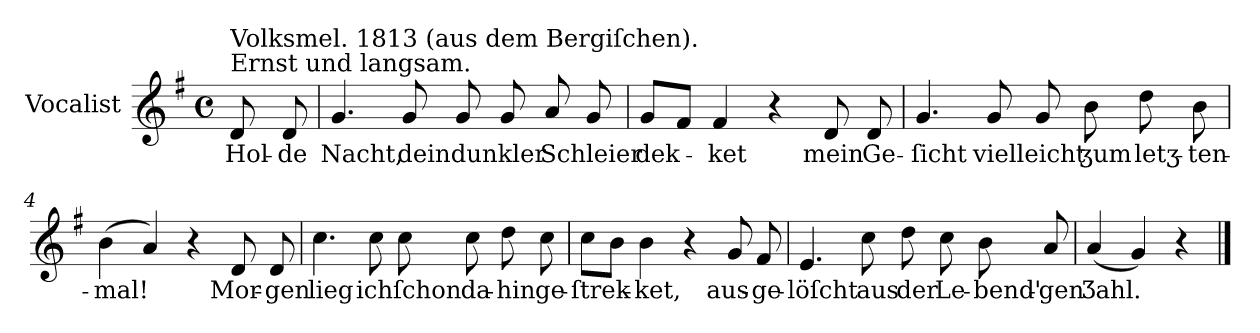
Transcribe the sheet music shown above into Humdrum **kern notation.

**kern	**text
*part1	*part1
*staff1	*staff1
*I"Vocalist	*
*k[f#]	*
*G:	*
*M4/4	*
*met(c)	*
=	=
!LO:TX:a:t=Ernst und langsam.	!
!LO:TX:a:t=Volksmel. 1813 (aus dem Bergiſchen).	!
8d	Hol-
8d	-de
=1	=1
4.g	Nacht,
8g	dein
8g	dunkler
8g	.
8a	Schleier
8g	.
=2	=2
8gL	dek-
8f#J	.
4f#	-ket
4r	.
8d	mein
8d	Ge-
=3	=3
4.g	-ſicht
8g	vielleicht
8g	.
8b	ʒum
8dd	letʒ-
8b	-ten-
=4	=4
(4b	-mal!
4a)	.
4r	.
8d	Mor-
8d	-gen
=5	=5
4.cc	lieg
8cc	ich
8cc	ſchon
8cc	da-
8dd	-hin
8cc	ge-
=6	=6
8ccL	-ſtrek-
8bJ	.
4b	-ket,
4r	.
8g	aus-
8f#	-ge-
=7	=7
4.e	-löſcht
8cc	aus
8dd	der
8cc	Le-
8b	-bend'-
8a	-gen
=8	=8
(>4a	Ʒahl.
4g)	.
4r	.
==	==
*-	*-
